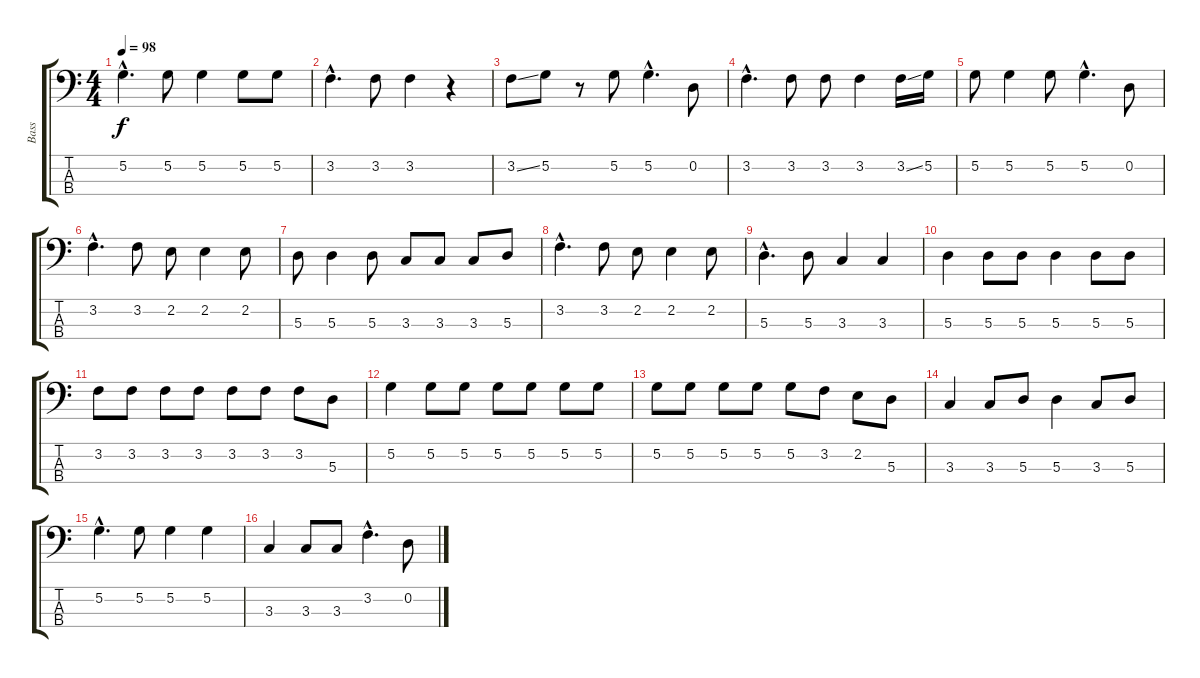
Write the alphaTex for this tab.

\track ("Bass" "Bass") {instrument electricbasspick}
\staff {score tabs}
\tuning (G2 D2 A1 E1) {hide}
\ts (4 4)
\tempo 98
\clef f4
\ks c
5.2{hac}.4{d dy f} 5.2.8 5.2.4 5.2.8 5.2.8 |
3.2{hac}.4{d} 3.2.8 3.2.4 r.4 |
3.2{ss}.8 5.2.8 r.8 5.2.8 5.2{hac}.4{d} 0.2.8 |
3.2{hac}.4{d} 3.2.8 3.2.8 3.2.4 3.2{ss}.16 5.2.16 |
5.2.8 5.2.4 5.2.8 5.2{hac}.4{d} 0.2.8 |
3.2{hac}.4{d} 3.2.8 2.2.8 2.2.4 2.2.8 |
5.3.8 5.3.4 5.3.8 3.3.8 3.3.8 3.3.8 5.3.8 |
3.2{hac}.4{d} 3.2.8 2.2.8 2.2.4 2.2.8 |
5.3{hac}.4{d} 5.3.8 3.3.4 3.3.4 |
5.3.4 5.3.8 5.3.8 5.3.4 5.3.8 5.3.8 |
3.2.8 3.2.8 3.2.8 3.2.8 3.2.8 3.2.8 3.2.8 5.3.8 |
5.2.4 5.2.8 5.2.8 5.2.8 5.2.8 5.2.8 5.2.8 |
5.2.8 5.2.8 5.2.8 5.2.8 5.2.8 3.2.8 2.2.8 5.3.8 |
3.3.4 3.3.8 5.3.8 5.3.4 3.3.8 5.3.8 |
5.2{hac}.4{d} 5.2.8 5.2.4 5.2.4 |
3.3.4 3.3.8 3.3.8 3.2{hac}.4{d} 0.2.8
